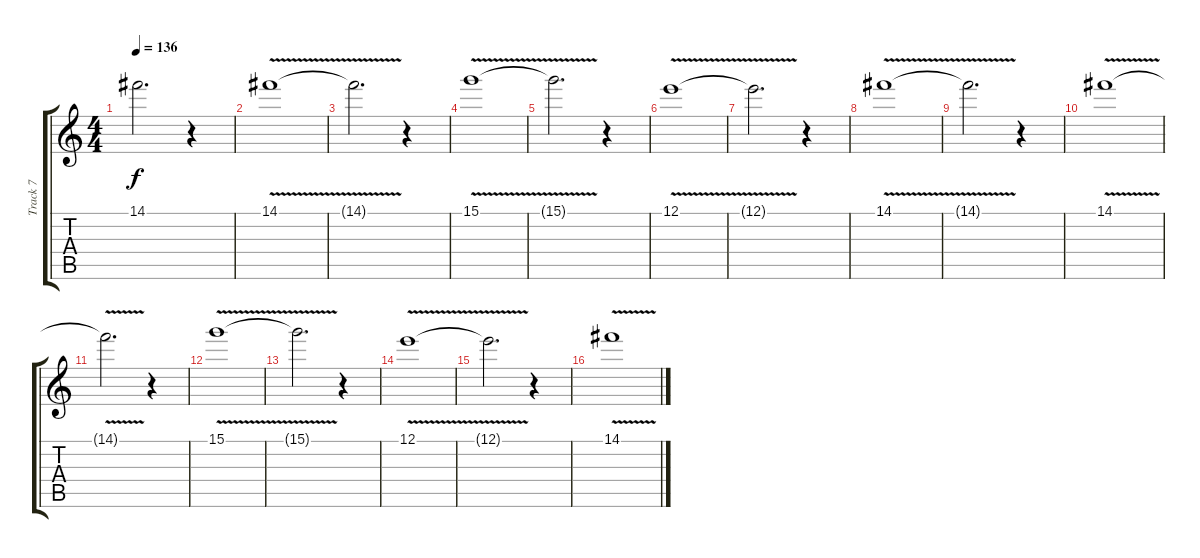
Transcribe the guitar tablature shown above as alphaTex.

\track ("Track 7" "Track 7") {instrument distortionguitar}
\staff {score tabs}
\tuning (E4 B3 G3 D3 A2 E2) {hide}
\ts (4 4)
\tempo 136
\clef g2
\ks c
14.1{t}.2{d dy f} r.4 |
14.1{v}.1 |
14.1{t}.2{d} r.4 |
15.1{v}.1 |
15.1{t}.2{d} r.4 |
12.1{v}.1 |
12.1{t}.2{d} r.4 |
14.1{v}.1 |
14.1{t}.2{d} r.4 |
14.1{v}.1 |
14.1{t}.2{d} r.4 |
15.1{v}.1 |
15.1{t}.2{d} r.4 |
12.1{v}.1 |
12.1{t}.2{d} r.4 |
14.1{v}.1
